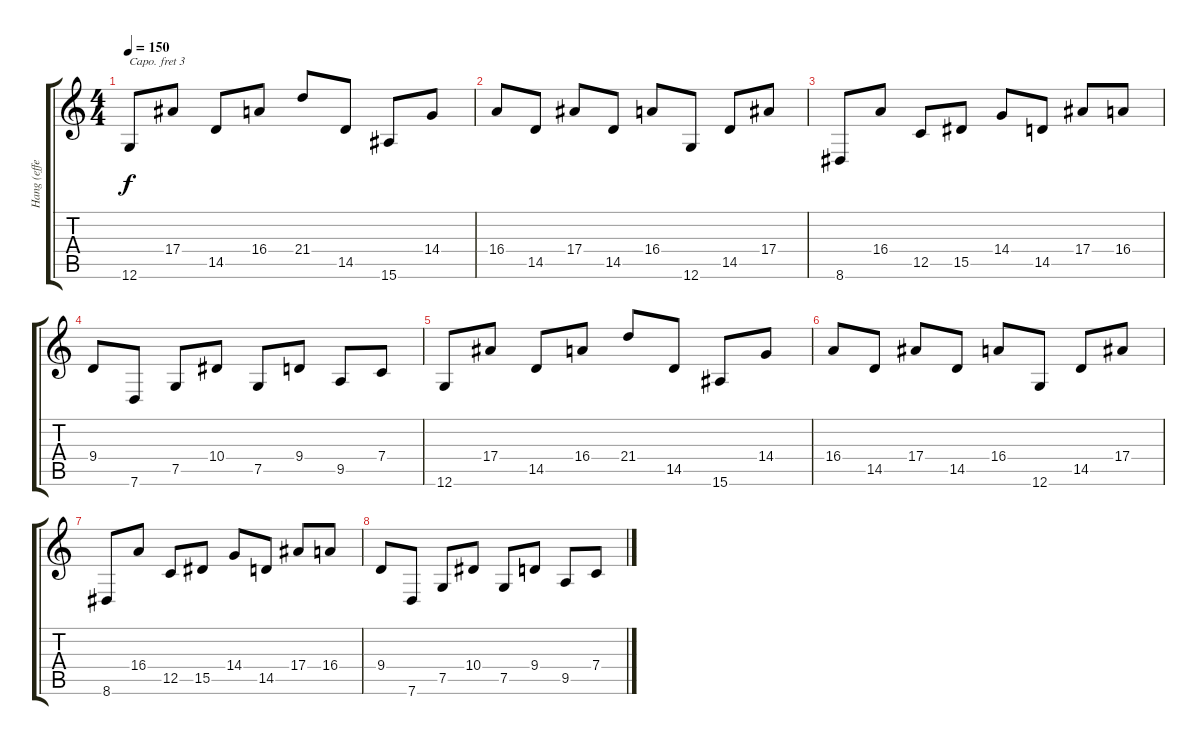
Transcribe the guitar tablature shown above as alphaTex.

\track ("Hang (effect)" "Hang (effe") {instrument musicbox}
\staff {score tabs}
\capo 3
\tuning (E4 B3 G3 D3 A2 E2) {hide}
\ts (4 4)
\tempo 150
\clef g2
\ks c
12.6.8{dy f} 17.4.8 14.5.8 16.4.8 21.4.8 14.5.8 15.6.8 14.4.8 |
16.4.8 14.5.8 17.4.8 14.5.8 16.4.8 12.6.8 14.5.8 17.4.8 |
8.6.8 16.4.8 12.5.8 15.5.8 14.4.8 14.5.8 17.4.8 16.4.8 |
9.4.8 7.6.8 7.5.8 10.4.8 7.5.8 9.4.8 9.5.8 7.4.8 |
12.6.8 17.4.8 14.5.8 16.4.8 21.4.8 14.5.8 15.6.8 14.4.8 |
16.4.8 14.5.8 17.4.8 14.5.8 16.4.8 12.6.8 14.5.8 17.4.8 |
8.6.8 16.4.8 12.5.8 15.5.8 14.4.8 14.5.8 17.4.8 16.4.8 |
9.4.8 7.6.8 7.5.8 10.4.8 7.5.8 9.4.8 9.5.8 7.4.8
